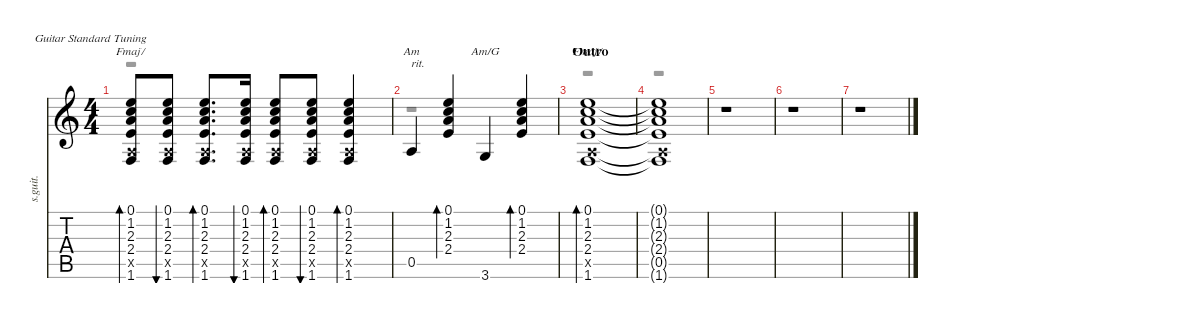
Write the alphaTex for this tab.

\defaultSystemsLayout 4
\hideDynamics
\bracketExtendMode nobrackets
\track ("Jimmy Page - Rhythm Guitars" "s.guit.") {instrument acousticguitarsteel}
\staff {score tabs}
\tuning (E4 B3 G3 D3 A2 E2)
\chord ("Am" 3 1 2 2 0 x) {showdiagram false}
\chord ("Am/G" 3 1 2 2 0 x) {showdiagram false}
\chord ("Fmaj7" 3 1 2 2 0 x) {showdiagram false}
\voice
\ts (4 4)
\tempo (96 hide)
\clef g2
\ks c
(0.1 1.2 2.3 2.4 0.5{x} 1.6).8{bd 30 ch "Fmaj7" lyrics (0 "") lyrics (1 "") lyrics (2 "") lyrics (3 "") lyrics (4 "") dy mf} (0.1 1.2 2.3 2.4 0.5{x} 1.6).8{bu 30 lyrics (0 "") lyrics (1 "") lyrics (2 "") lyrics (3 "") lyrics (4 "")} (0.1 1.2 2.3 2.4 0.5{x} 1.6).8{d bd 30 lyrics (0 "") lyrics (1 "") lyrics (2 "") lyrics (3 "") lyrics (4 "")} (0.1 1.2 2.3 2.4 0.5{x} 1.6).16{bu 30 lyrics (0 "") lyrics (1 "") lyrics (2 "") lyrics (3 "") lyrics (4 "")} (0.1 1.2 2.3 2.4 0.5{x} 1.6).8{bd 30 lyrics (0 "") lyrics (1 "") lyrics (2 "") lyrics (3 "") lyrics (4 "")} (0.1 1.2 2.3 2.4 0.5{x} 1.6).8{bu 30 lyrics (0 "") lyrics (1 "") lyrics (2 "") lyrics (3 "") lyrics (4 "")} (0.1 1.2 2.3 2.4 0.5{x} 1.6).4{bd 30 lyrics (0 "") lyrics (1 "") lyrics (2 "") lyrics (3 "") lyrics (4 "")} |
\tempo (72 hide)
0.5.4{ch "Am" txt "rit." lyrics (0 "") lyrics (1 "") lyrics (2 "") lyrics (3 "") lyrics (4 "")} (0.1 1.2 2.3 2.4).4{bd 30 lyrics (0 "") lyrics (1 "") lyrics (2 "") lyrics (3 "") lyrics (4 "")} 3.6.4{ch "Am/G" lyrics (0 "") lyrics (1 "") lyrics (2 "") lyrics (3 "") lyrics (4 "")} (0.1 1.2 2.3 2.4).4{bd 30 lyrics (0 "") lyrics (1 "") lyrics (2 "") lyrics (3 "") lyrics (4 "")} |
\section ("" "Outro")
(0.1 1.2 2.3 2.4 0.5{x} 1.6).1{bd 30 ch "Fmaj7" lyrics (0 "") lyrics (1 "") lyrics (2 "") lyrics (3 "") lyrics (4 "")} |
(0.1{t} 1.2{t} 2.3{t} 2.4{t} 0.5{x t} 1.6{t}).1{lyrics (0 "") lyrics (1 "") lyrics (2 "") lyrics (3 "") lyrics (4 "")} |
r.1 |
r.1 |
r.1
\voice
\clef g2
\ottava regular
\simile none
\ks c
r.1{dy mp} |
r.1 |
r.1 |
r.1 |
r.1 |
r.1 |
r.1
